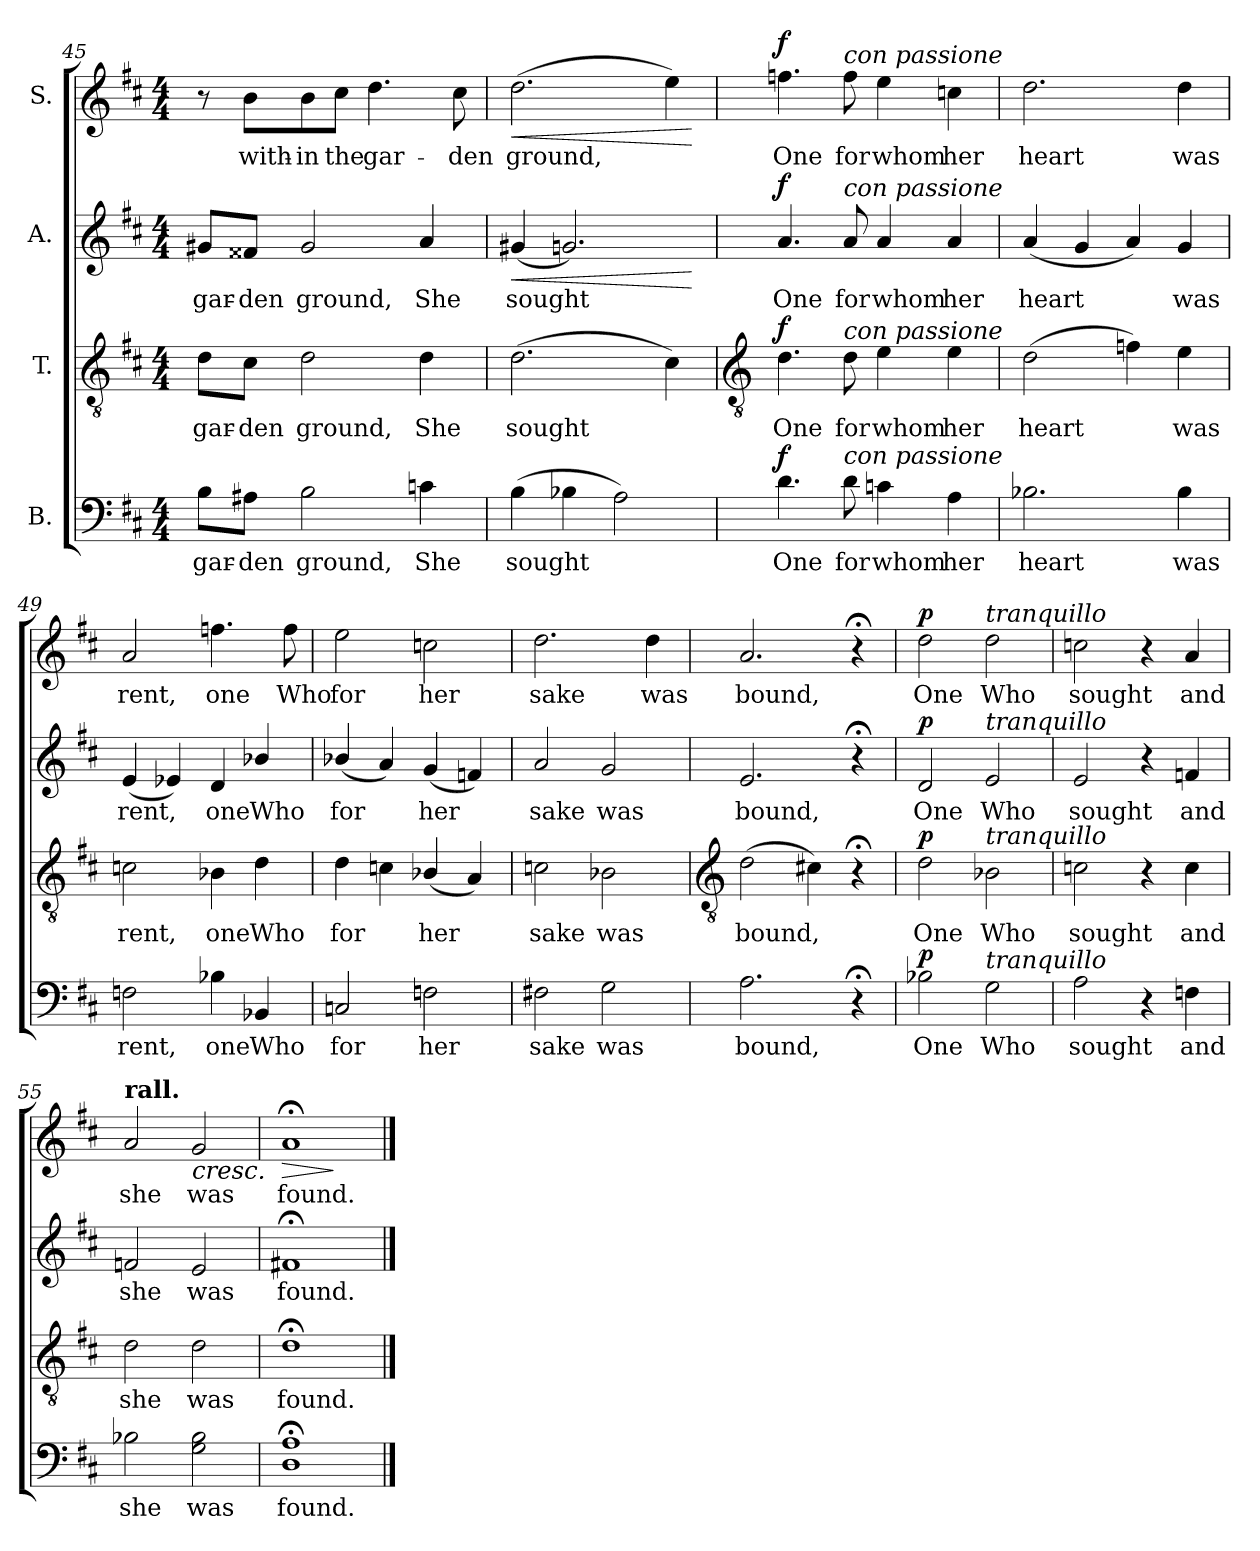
**kern	**text	**dynam	**kern	**text	**dynam	**kern	**text	**dynam	**kern	**text	**dynam
*part4	*part4	*part4	*part3	*part3	*part3	*part2	*part2	*part2	*part1	*part1	*part1
*staff4	*staff4	*staff4	*staff3	*staff3	*staff3	*staff2	*staff2	*staff2	*staff1	*staff1	*staff1
*I"B.	*	*	*I"T.	*	*	*I"A.	*	*	*I"S.	*	*
*clefF4	*	*	*clefGv2	*	*	*clefG2	*	*	*clefG2	*	*
*k[f#c#]	*	*	*k[f#c#]	*	*	*k[f#c#]	*	*	*k[f#c#]	*	*
*D:	*	*	*D:	*	*	*D:	*	*	*D:	*	*
*M4/4	*	*	*M4/4	*	*	*M4/4	*	*	*M4/4	*	*
=45	=45	=45	=45	=45	=45	=45	=45	=45	=45	=45	=45
!	!LO:LY:b	!	!	!LO:LY:b	!	!	!LO:LY:b	!	!	!	!
8BL	gar-	.	8dL	gar-	.	8g#XL	gar-	.	8r	.	.
!	!LO:LY:b	!	!	!LO:LY:b	!	!	!LO:LY:b	!	!	!LO:LY:b	!
8A#XJ	-den	.	8c#J	-den	.	8f##XJ	-den	.	8bL	with-	.
!	!LO:LY:b	!	!	!LO:LY:b	!	!	!LO:LY:b	!	!	!LO:LY:b	!
2B	ground,	.	2d	ground,	.	2g#	ground,	.	8b	-in	.
!	!	!	!	!	!	!	!	!	!	!LO:LY:b	!
.	.	.	.	.	.	.	.	.	8cc#J	the	.
!	!	!	!	!	!	!	!	!	!	!LO:LY:b	!
.	.	.	.	.	.	.	.	.	4.dd	gar-	.
!	!LO:LY:b	!	!	!LO:LY:b	!	!	!LO:LY:b	!	!	!	!
4cn	She	.	4d	She	.	4a	She	.	.	.	.
!	!	!	!	!	!	!	!	!	!	!LO:LY:b	!
.	.	.	.	.	.	.	.	.	8cc#	-den	.
=46	=46	=46	=46	=46	=46	=46	=46	=46	=46	=46	=46
!	!LO:LY:b	!	!	!LO:LY:b	!	!	!LO:LY:b	!LO:HP:b	!	!LO:LY:b	!LO:HP:b
(>4B	sought	.	(>2.d	sought	.	(<4g#X	sought	<	(>2.dd	ground,	<
4B-X	.	.	.	.	.	2.gn)	.	.	.	.	.
2A)	.	.	.	.	.	.	.	.	.	.	.
.	.	.	4c#)	.	.	.	.	.	4ee)	.	.
.	.	.	.	.	.	.	.	[	.	.	[
!!LO:LB:g=z
=47	=47	=47	=47	=47	=47	=47	=47	=47	=47	=47	=47
*	*	*	*clefGv2	*	*	*	*	*	*	*	*
!	!LO:LY:b	!LO:DY:a	!	!LO:LY:b	!LO:DY:a	!	!LO:LY:b	!LO:DY:b	!	!LO:LY:b	!LO:DY:a
4.d	One	f	4.d	One	f	4.a	One	f	4.ffn	One	f
!	!	!	!	!	!	!	!	!	!LO:TX:a:i:t=con passione	!	!
!	!	!	!	!	!	!LO:TX:a:i:t=con passione	!	!	!	!	!
!	!	!	!LO:TX:a:i:t=con passione	!	!	!	!	!	!	!	!
!LO:TX:a:i:t=con passione	!	!	!	!	!	!	!	!	!	!	!
!	!LO:LY:b	!	!	!LO:LY:b	!	!	!LO:LY:b	!	!	!LO:LY:b	!
8d	for	.	8d	for	.	8a	for	.	8ff	for	.
!	!LO:LY:b	!	!	!LO:LY:b	!	!	!LO:LY:b	!	!	!LO:LY:b	!
4cn	whom	.	4e	whom	.	4a	whom	.	4ee	whom	.
!	!LO:LY:b	!	!	!LO:LY:b	!	!	!LO:LY:b	!	!	!LO:LY:b	!
4A	her	.	4e	her	.	4a	her	.	4ccn	her	.
=48	=48	=48	=48	=48	=48	=48	=48	=48	=48	=48	=48
!	!LO:LY:b	!	!	!LO:LY:b	!	!	!LO:LY:b	!	!	!LO:LY:b	!
2.B-X	heart	.	(>2d	heart	.	(<4a	heart	.	2.dd	heart	.
.	.	.	.	.	.	4g	.	.	.	.	.
.	.	.	4fn)	.	.	4a)	.	.	.	.	.
!	!LO:LY:b	!	!	!LO:LY:b	!	!	!LO:LY:b	!	!	!LO:LY:b	!
4B-	was	.	4e	was	.	4g	was	.	4dd	was	.
=49	=49	=49	=49	=49	=49	=49	=49	=49	=49	=49	=49
!	!LO:LY:b	!	!	!LO:LY:b	!	!	!LO:LY:b	!	!	!LO:LY:b	!
2Fn	rent,	.	2cn	rent,	.	(<4e	rent,	.	2a	rent,	.
.	.	.	.	.	.	4e-X)	.	.	.	.	.
!	!LO:LY:b	!	!	!LO:LY:b	!	!	!LO:LY:b	!	!	!LO:LY:b	!
4B-X	one	.	4B-X	one	.	4d	one	.	4.ffn	one	.
!	!LO:LY:b	!	!	!LO:LY:b	!	!	!LO:LY:b	!	!	!	!
4BB-X	Who	.	4d	Who	.	4b-X/	Who	.	.	.	.
!	!	!	!	!	!	!	!	!	!	!LO:LY:b	!
.	.	.	.	.	.	.	.	.	8ff	Who	.
=50	=50	=50	=50	=50	=50	=50	=50	=50	=50	=50	=50
!	!LO:LY:b	!	!	!LO:LY:b	!	!	!LO:LY:b	!	!	!LO:LY:b	!
2Cn	for	.	4d	for	.	(<4b-X/	for	.	2ee	for	.
.	.	.	4cn	.	.	4a)	.	.	.	.	.
!	!LO:LY:b	!	!	!LO:LY:b	!	!	!LO:LY:b	!	!	!LO:LY:b	!
2Fn	her	.	(<4B-X/	her	.	(<4g	her	.	2ccn	her	.
.	.	.	4A)	.	.	4fn)	.	.	.	.	.
=51	=51	=51	=51	=51	=51	=51	=51	=51	=51	=51	=51
!	!LO:LY:b	!	!	!LO:LY:b	!	!	!LO:LY:b	!	!	!LO:LY:b	!
2F#X	sake	.	2cn	sake	.	2a	sake	.	2.dd	sake	.
!	!LO:LY:b	!	!	!LO:LY:b	!	!	!LO:LY:b	!	!	!	!
2G	was	.	2B-X	was	.	2g	was	.	.	.	.
!	!	!	!	!	!	!	!	!	!	!LO:LY:b	!
.	.	.	.	.	.	.	.	.	4dd	was	.
!!LO:LB:g=z
=52	=52	=52	=52	=52	=52	=52	=52	=52	=52	=52	=52
*	*	*	*clefGv2	*	*	*	*	*	*	*	*
!	!LO:LY:b	!	!	!LO:LY:b	!	!	!LO:LY:b	!	!	!LO:LY:b	!
2.A	bound,	.	(>2d	bound,	.	2.e	bound,	.	2.a	bound,	.
.	.	.	4c#X)	.	.	.	.	.	.	.	.
4r;<	.	.	4r;<	.	.	4r;<	.	.	4r;<	.	.
=53	=53	=53	=53	=53	=53	=53	=53	=53	=53	=53	=53
!	!LO:LY:b	!LO:DY:a	!	!LO:LY:b	!LO:DY:a	!	!LO:LY:b	!LO:DY:a	!	!LO:LY:b	!LO:DY:a
2B-X	One	p	2d	One	p	2d	One	p	2dd	One	p
!	!	!	!	!	!	!	!	!	!LO:TX:a:i:t=tranquillo	!	!
!	!	!	!	!	!	!LO:TX:a:i:t=tranquillo	!	!	!	!	!
!	!	!	!LO:TX:a:i:t=tranquillo	!	!	!	!	!	!	!	!
!LO:TX:a:i:t=tranquillo	!	!	!	!	!	!	!	!	!	!	!
!	!LO:LY:b	!	!	!LO:LY:b	!	!	!LO:LY:b	!	!	!LO:LY:b	!
2G	Who	.	2B-X	Who	.	2e	Who	.	2dd	Who	.
=54	=54	=54	=54	=54	=54	=54	=54	=54	=54	=54	=54
!	!LO:LY:b	!	!	!LO:LY:b	!	!	!LO:LY:b	!	!	!LO:LY:b	!
2A	sought	.	2cn	sought	.	2e	sought	.	2ccn	sought	.
4r	.	.	4r	.	.	4r	.	.	4r	.	.
!	!LO:LY:b	!	!	!LO:LY:b	!	!	!LO:LY:b	!	!	!LO:LY:b	!
4Fn	and	.	4c	and	.	4fn	and	.	4a	and	.
=55	=55	=55	=55	=55	=55	=55	=55	=55	=55	=55	=55
!	!	!	!	!	!	!	!	!	!LO:TX:a:B:t=rall.	!	!
!	!LO:LY:b	!	!	!LO:LY:b	!	!	!LO:LY:b	!	!	!LO:LY:b	!
2B-X	she	.	2d	she	.	2fn	she	.	2a	she	.
!	!LO:LY:b	!	!	!LO:LY:b	!	!	!LO:LY:b	!	!	!LO:LY:b	!LO:HP:b
2G 2B-	was	.	2d	was	.	2e	was	.	2g	was	<
=56	=56	=56	=56	=56	=56	=56	=56	=56	=56	=56	=56
!	!LO:LY:b	!	!	!LO:LY:b	!	!	!LO:LY:b	!	!	!LO:LY:b	!LO:HP:b
1D;< 1A;<	found.	.	1d;<	found.	.	1f#X;<	found.	.	1a;<	found.	>
.	.	.	.	.	.	.	.	.	.	.	[ ]
==	==	==	==	==	==	==	==	==	==	==	==
*-	*-	*-	*-	*-	*-	*-	*-	*-	*-	*-	*-
